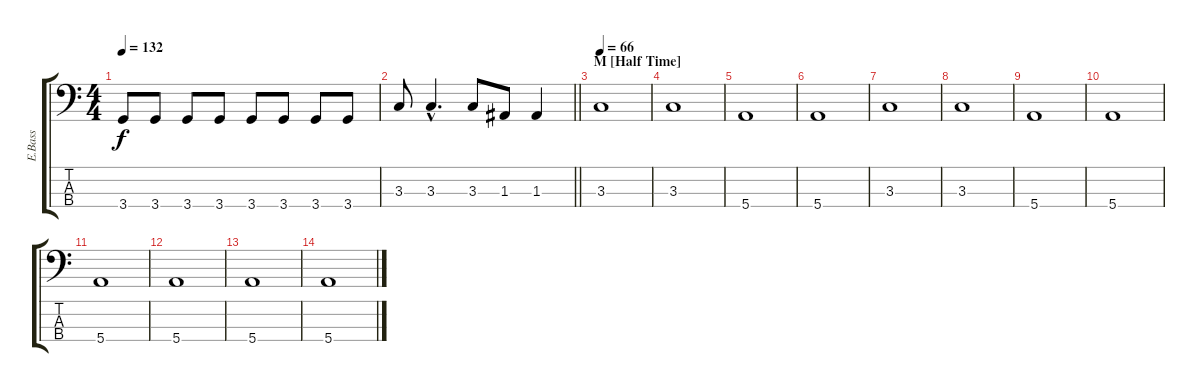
\track ("E.Bass" "E.Bass") {instrument electricbassfinger}
\staff {score tabs}
\tuning (G2 D2 A1 E1) {hide}
\ts (4 4)
\tempo 132
\clef f4
\ks c
3.4.8{dy f} 3.4.8 3.4.8 3.4.8 3.4.8 3.4.8 3.4.8 3.4.8 |
\barLineRight lightlight
3.3.8 3.3{hac}.4{d} 3.3.8 1.3.8 1.3.4 |
\section ("" "M [Half Time]")
\tempo 66
3.3.1 |
3.3.1 |
5.4.1 |
5.4.1 |
3.3.1 |
3.3.1 |
5.4.1 |
5.4.1 |
5.4.1 |
5.4.1 |
5.4.1 |
5.4.1
